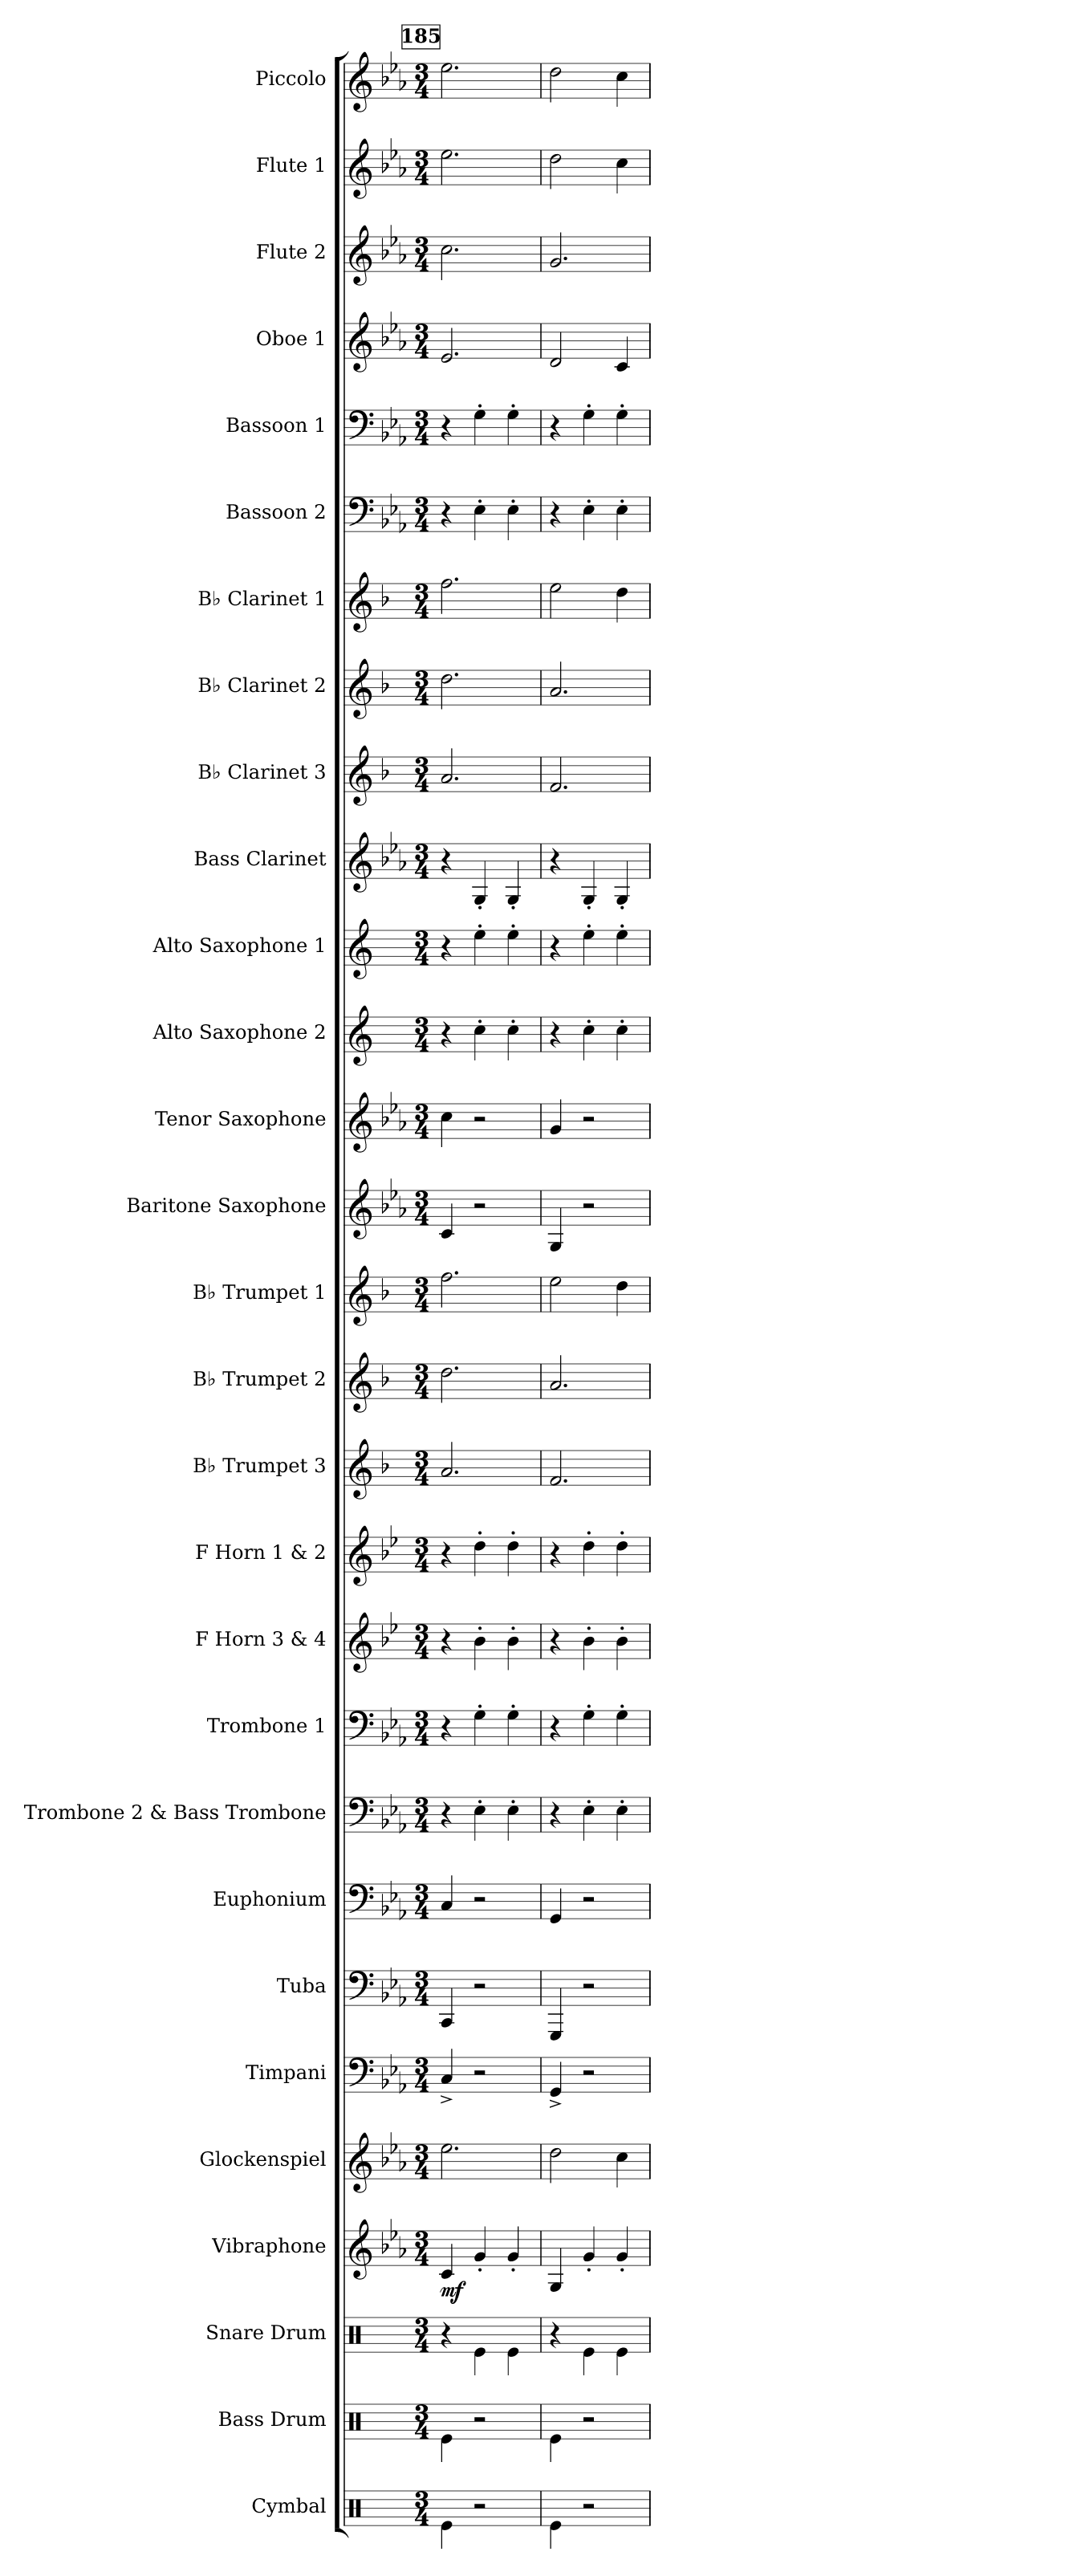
**kern	**kern	**kern	**kern	**dynam	**kern	**kern	**kern	**kern	**kern	**kern	**kern	**kern	**kern	**kern	**kern	**kern	**kern	**kern	**kern	**kern	**kern	**kern	**kern	**kern	**kern	**kern	**kern	**kern	**kern
*part29	*part28	*part27	*part26	*part26	*part25	*part24	*part23	*part22	*part21	*part20	*part19	*part18	*part17	*part16	*part15	*part14	*part13	*part12	*part11	*part10	*part9	*part8	*part7	*part6	*part5	*part4	*part3	*part2	*part1
*staff29	*staff28	*staff27	*staff26	*staff26	*staff25	*staff24	*staff23	*staff22	*staff21	*staff20	*staff19	*staff18	*staff17	*staff16	*staff15	*staff14	*staff13	*staff12	*staff11	*staff10	*staff9	*staff8	*staff7	*staff6	*staff5	*staff4	*staff3	*staff2	*staff1
*I"Cymbal	*I"Bass Drum	*I"Snare Drum	*I"Vibraphone	*	*I"Glockenspiel	*I"Timpani	*I"Tuba	*I"Euphonium	*I"Trombone 2 &amp; Bass Trombone	*I"Trombone 1	*I"F Horn 3 &amp; 4	*I"F Horn 1 &amp; 2	*I"B♭ Trumpet 3	*I"B♭ Trumpet 2	*I"B♭ Trumpet 1	*I"Baritone Saxophone	*I"Tenor Saxophone	*I"Alto Saxophone 2	*I"Alto Saxophone 1	*I"Bass Clarinet	*I"B♭ Clarinet 3	*I"B♭ Clarinet 2	*I"B♭ Clarinet 1	*I"Bassoon 2	*I"Bassoon 1	*I"Oboe 1	*I"Flute 2	*I"Flute 1	*I"Piccolo
*I'Cym.	*I'B. Dr.	*I'Sn. Dr.	*I'Vib.	*	*I'Glk.	*I'Timp.	*I'Tba.	*I'Euph.	*I'Tbn. 2 B. Tbn.	*I'Tbn. 1	*I'F Hn. 3 4	*I'F Hn. 1 2	*I'B♭ Tpt. 3	*I'B♭ Tpt. 2	*I'B♭ Tpt. 1	*I'Bar. Sax.	*I'T. Sax.	*I'A. Sax. 2	*I'A. Sax. 1	*I'B. Cl.	*I'B♭ Cl. 3	*I'B♭ Cl. 2	*I'B♭ Cl. 1	*I'Bsn. 2	*I'Bsn. 1	*I'Ob. 1	*I'Fl. 2	*I'Fl. 1	*I'Picc.
*clefX	*clefX	*clefX	*clefG2	*	*clefG2	*clefF4	*clefF4	*clefF4	*clefF4	*clefF4	*clefG2	*clefG2	*clefG2	*clefG2	*clefG2	*clefG2	*clefG2	*clefG2	*clefG2	*clefG2	*clefG2	*clefG2	*clefG2	*clefF4	*clefF4	*clefG2	*clefG2	*clefG2	*clefG2
*	*	*	*	*	*ITrd-14c-24	*	*	*	*	*	*ITrd4c7	*ITrd4c7	*ITrd1c2	*ITrd1c2	*ITrd1c2	*ITrd12c21	*ITrd8c14	*ITrd5c9	*ITrd5c9	*ITrd8c14	*ITrd1c2	*ITrd1c2	*ITrd1c2	*	*	*	*	*	*ITrd-7c-12
*k[]	*k[]	*k[]	*k[b-e-a-]	*	*k[b-e-a-]	*k[b-e-a-]	*k[b-e-a-]	*k[b-e-a-]	*k[b-e-a-]	*k[b-e-a-]	*k[b-e-a-]	*k[b-e-a-]	*k[b-e-a-]	*k[b-e-a-]	*k[b-e-a-]	*k[b-e-a-]	*k[b-e-a-]	*k[b-e-a-]	*k[b-e-a-]	*k[b-e-a-]	*k[b-e-a-]	*k[b-e-a-]	*k[b-e-a-]	*k[b-e-a-]	*k[b-e-a-]	*k[b-e-a-]	*k[b-e-a-]	*k[b-e-a-]	*k[b-e-a-]
*M3/4	*M3/4	*M3/4	*M3/4	*	*M3/4	*M3/4	*M3/4	*M3/4	*M3/4	*M3/4	*M3/4	*M3/4	*M3/4	*M3/4	*M3/4	*M3/4	*M3/4	*M3/4	*M3/4	*M3/4	*M3/4	*M3/4	*M3/4	*M3/4	*M3/4	*M3/4	*M3/4	*M3/4	*M3/4
!!LO:REH:place=s1:a:B:fs=14:t=185
=185	=185	=185	=185	=185	=185	=185	=185	=185	=185	=185	=185	=185	=185	=185	=185	=185	=185	=185	=185	=185	=185	=185	=185	=185	=185	=185	=185	=185	=185
!	!	!	!	!LO:DY:b	!	!	!	!	!	!	!	!	!	!	!	!	!	!	!	!	!	!	!	!	!	!	!	!	!
4Re\	4Re\	4r	4c/	mf	2.eeee-\	4C^/	4CC/	4C/	4r	4r	4r	4r	2.g/	2.cc\	2.ee-\	4C/	4c\	4r	4r	4r	2.g/	2.cc\	2.ee-\	4r	4r	2.e-/	2.cc\	2.ee-\	2.eee-\
2r	2r	4Re\	4g'/	.	.	2r	2r	2r	4E-'\	4G'\	4e-'\	4g'\	.	.	.	2r	2r	4e-'\	4g'\	4GG'/	.	.	.	4E-'\	4G'\	.	.	.	.
.	.	4Re\	4g'/	.	.	.	.	.	4E-'\	4G'\	4e-'\	4g'\	.	.	.	.	.	4e-'\	4g'\	4GG'/	.	.	.	4E-'\	4G'\	.	.	.	.
=186	=186	=186	=186	=186	=186	=186	=186	=186	=186	=186	=186	=186	=186	=186	=186	=186	=186	=186	=186	=186	=186	=186	=186	=186	=186	=186	=186	=186	=186
4Re\	4Re\	4r	4G/	.	2dddd\	4GG^/	4GGG/	4GG/	4r	4r	4r	4r	2.e-/	2.g/	2dd\	4GG/	4G/	4r	4r	4r	2.e-/	2.g/	2dd\	4r	4r	2d/	2.g/	2dd\	2ddd\
2r	2r	4Re\	4g'/	.	.	2r	2r	2r	4E-'\	4G'\	4e-'\	4g'\	.	.	.	2r	2r	4e-'\	4g'\	4GG'/	.	.	.	4E-'\	4G'\	.	.	.	.
.	.	4Re\	4g'/	.	4cccc\	.	.	.	4E-'\	4G'\	4e-'\	4g'\	.	.	4cc\	.	.	4e-'\	4g'\	4GG'/	.	.	4cc\	4E-'\	4G'\	4c/	.	4cc\	4ccc\
=	=	=	=	=	=	=	=	=	=	=	=	=	=	=	=	=	=	=	=	=	=	=	=	=	=	=	=	=	=
*-	*-	*-	*-	*-	*-	*-	*-	*-	*-	*-	*-	*-	*-	*-	*-	*-	*-	*-	*-	*-	*-	*-	*-	*-	*-	*-	*-	*-	*-
